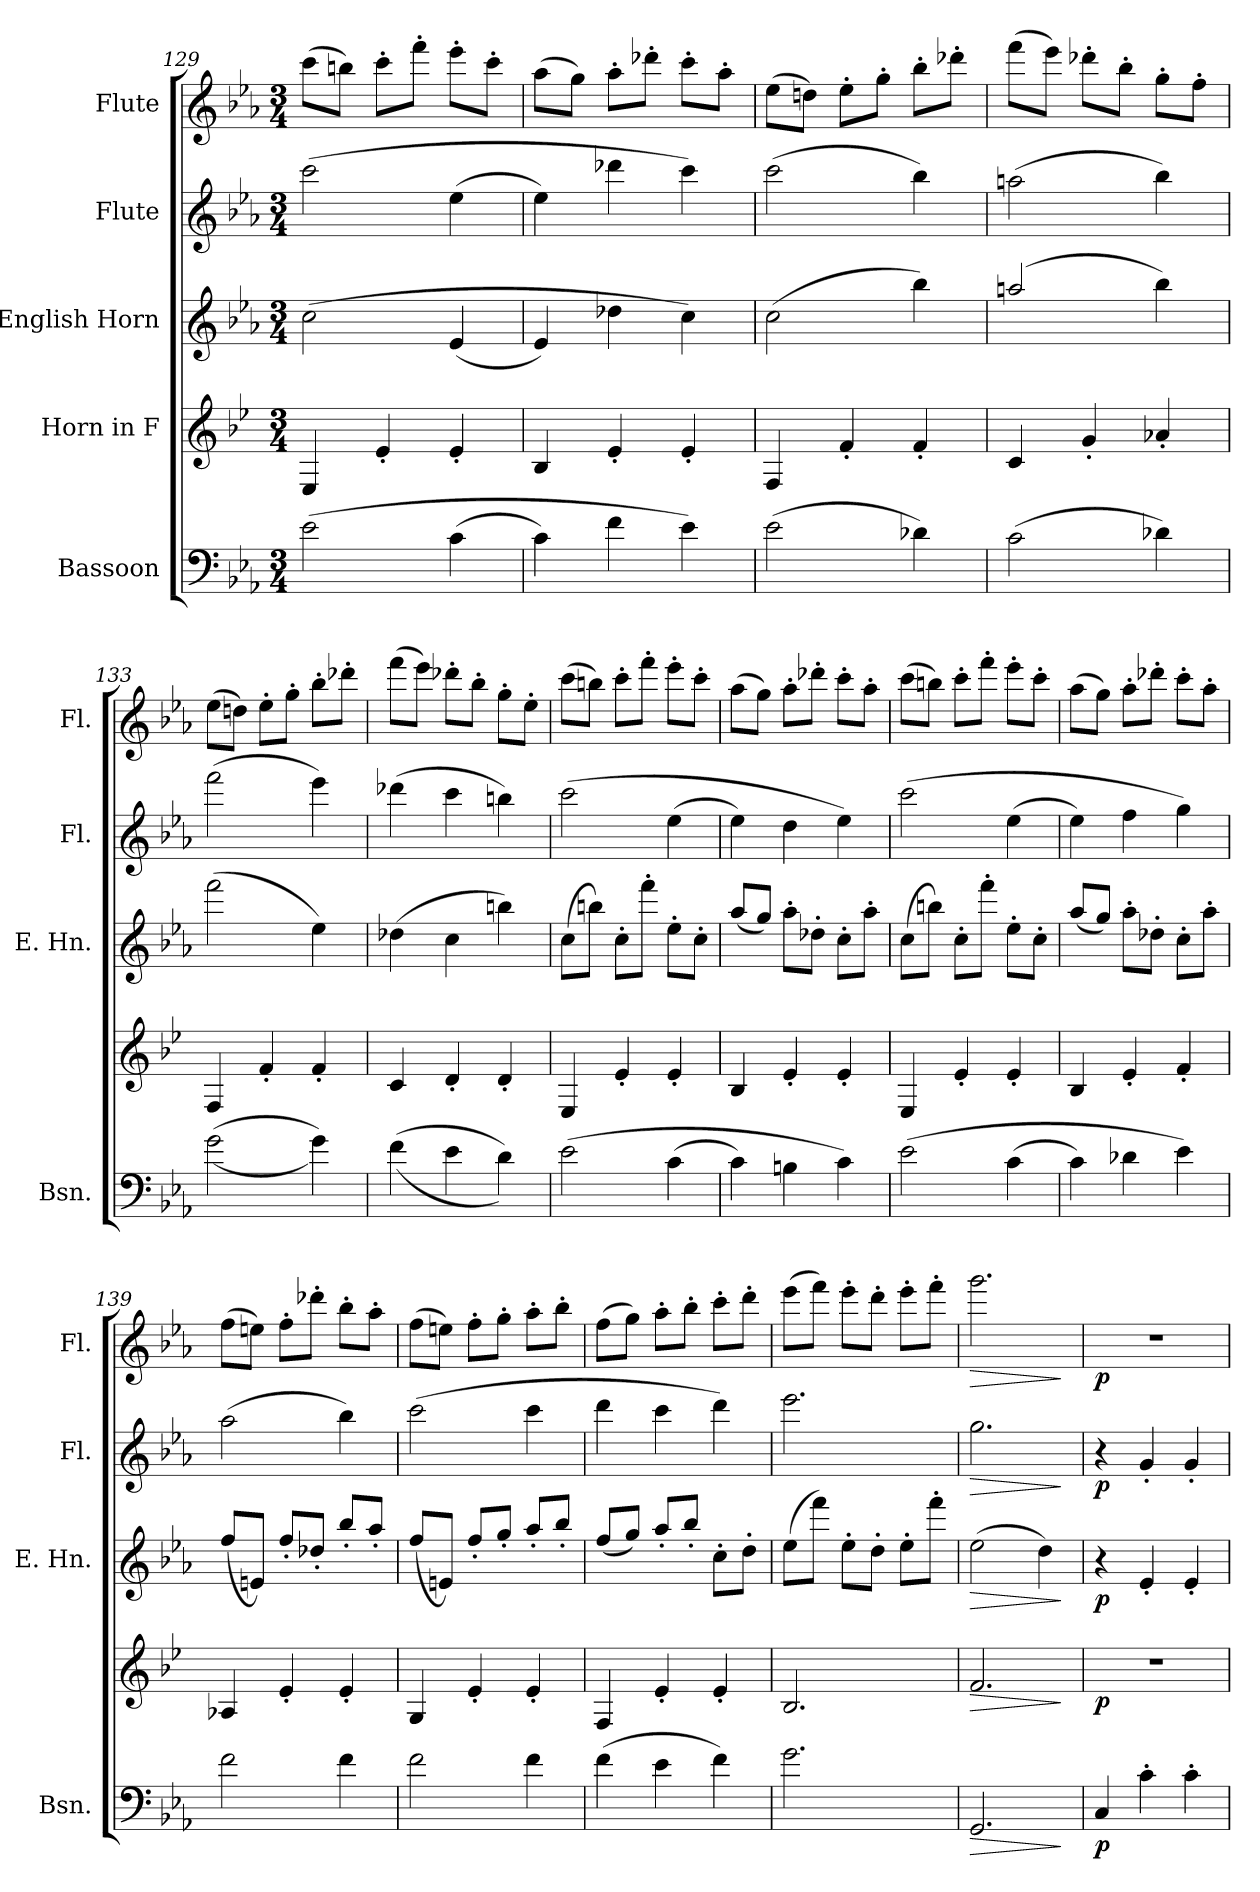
**kern	**dynam	**kern	**dynam	**kern	**dynam	**kern	**dynam	**kern	**dynam
*part5	*part5	*part4	*part4	*part3	*part3	*part2	*part2	*part1	*part1
*staff5	*staff5	*staff4	*staff4	*staff3	*staff3	*staff2	*staff2	*staff1	*staff1
*I"Bassoon	*	*I"Horn in F	*	*I"English Horn	*	*I"Flute	*	*I"Flute	*
*I'Bsn.	*	*	*	*I'E. Hn.	*	*I'Fl.	*	*I'Fl.	*
!!LO:PB:g=z
*clefF4	*	*clefG2	*	*clefG2	*	*clefG2	*	*clefG2	*
*	*	*ITrd4c7	*	*ITrd4c7	*	*	*	*	*
*k[b-e-a-]	*	*k[b-e-a-]	*	*k[b-e-a-d-]	*	*k[b-e-a-]	*	*k[b-e-a-]	*
*M3/4	*	*M3/4	*	*M3/4	*	*M3/4	*	*M3/4	*
=129	=129	=129	=129	=129	=129	=129	=129	=129	=129
(2e-\	.	4AA-/	.	(2f\	.	(2ccc\	.	(8ccc\L	.
.	.	.	.	.	.	.	.	8bbn\J)	.
.	.	4A-'/	.	.	.	.	.	8ccc'\L	.
.	.	.	.	.	.	.	.	8fff'\J	.
(4c\	.	4A-'/	.	(4A-/	.	(4ee-\	.	8eee-'\L	.
.	.	.	.	.	.	.	.	8ccc'\J	.
=130	=130	=130	=130	=130	=130	=130	=130	=130	=130
4c\)	.	4E-/	.	4A-/)	.	4ee-\)	.	(8aa-\L	.
.	.	.	.	.	.	.	.	8gg\J)	.
4f\	.	4A-'/	.	4g-X\	.	4ddd-X\	.	8aa-'\L	.
.	.	.	.	.	.	.	.	8ddd-X'\J	.
4e-\)	.	4A-'/	.	4f\)	.	4ccc\)	.	8ccc'\L	.
.	.	.	.	.	.	.	.	8aa-'\J	.
=131	=131	=131	=131	=131	=131	=131	=131	=131	=131
(2e-\	.	4BB-/	.	(2f\	.	(2ccc\	.	(8ee-\L	.
.	.	.	.	.	.	.	.	8ddn\J)	.
.	.	4B-'/	.	.	.	.	.	8ee-'\L	.
.	.	.	.	.	.	.	.	8gg'\J	.
4d-X\)	.	4B-'/	.	4ee-\)	.	4bb-\)	.	8bb-'\L	.
.	.	.	.	.	.	.	.	8ddd-X'\J	.
=132	=132	=132	=132	=132	=132	=132	=132	=132	=132
(2c\	.	4F/	.	(2ddn/	.	(2aan\	.	(8fff\L	.
.	.	.	.	.	.	.	.	8eee-\J)	.
.	.	4c'/	.	.	.	.	.	8ddd-X'\L	.
.	.	.	.	.	.	.	.	8bb-'\J	.
4d-X\)	.	4d-X'/	.	4ee-\)	.	4bb-\)	.	8gg'\L	.
.	.	.	.	.	.	.	.	8ff'\J	.
!!LO:LB:g=z
=133	=133	=133	=133	=133	=133	=133	=133	=133	=133
((2g\	.	4BB-/	.	(2bb-\	.	(2fff\	.	(8ee-\L	.
.	.	.	.	.	.	.	.	8ddn\J)	.
.	.	4B-'/	.	.	.	.	.	8ee-'\L	.
.	.	.	.	.	.	.	.	8gg'\J	.
4g\))	.	4B-'/	.	4a-\)	.	4eee-\)	.	8bb-'\L	.
.	.	.	.	.	.	.	.	8ddd-X'\J	.
=134	=134	=134	=134	=134	=134	=134	=134	=134	=134
((4f\	.	4F/	.	(4g-X\	.	(4ddd-X\	.	(8fff\L	.
.	.	.	.	.	.	.	.	8eee-\J)	.
4e-\	.	4G'/	.	4f\	.	4ccc\	.	8ddd-X'\L	.
.	.	.	.	.	.	.	.	8bb-'\J	.
4d\))	.	4G'/	.	4een\)	.	4bbn\)	.	8gg'\L	.
.	.	.	.	.	.	.	.	8ee-'\J	.
=135	=135	=135	=135	=135	=135	=135	=135	=135	=135
(2e-\	.	4AA-/	.	(8f\L	.	(2ccc\	.	(8ccc\L	.
.	.	.	.	8een\J)	.	.	.	8bbn\J)	.
.	.	4A-'/	.	8f'\L	.	.	.	8ccc'\L	.
.	.	.	.	8bb-'\J	.	.	.	8fff'\J	.
(4c\	.	4A-'/	.	8a-'\L	.	(4ee-\	.	8eee-'\L	.
.	.	.	.	8f'\J	.	.	.	8ccc'\J	.
=136	=136	=136	=136	=136	=136	=136	=136	=136	=136
4c\)	.	4E-/	.	(8dd-/L	.	4ee-\)	.	(8aa-\L	.
.	.	.	.	8cc/J)	.	.	.	8gg\J)	.
4Bn\	.	4A-'/	.	8dd-'\L	.	4dd\	.	8aa-'\L	.
.	.	.	.	8g-X'\J	.	.	.	8ddd-X'\J	.
4c\)	.	4A-'/	.	8f'\L	.	4ee-\)	.	8ccc'\L	.
.	.	.	.	8dd-'\J	.	.	.	8aa-'\J	.
!!LO:PB:g=z
=137	=137	=137	=137	=137	=137	=137	=137	=137	=137
(2e-\	.	4AA-/	.	(8f\L	.	(2ccc\	.	(8ccc\L	.
.	.	.	.	8een\J)	.	.	.	8bbn\J)	.
.	.	4A-'/	.	8f'\L	.	.	.	8ccc'\L	.
.	.	.	.	8bb-'\J	.	.	.	8fff'\J	.
(4c\	.	4A-'/	.	8a-'\L	.	(4ee-\	.	8eee-'\L	.
.	.	.	.	8f'\J	.	.	.	8ccc'\J	.
=138	=138	=138	=138	=138	=138	=138	=138	=138	=138
4c\)	.	4E-/	.	(8dd-/L	.	4ee-\)	.	(8aa-\L	.
.	.	.	.	8cc/J)	.	.	.	8gg\J)	.
4d-X\	.	4A-'/	.	8dd-'\L	.	4ff\	.	8aa-'\L	.
.	.	.	.	8g-X'\J	.	.	.	8ddd-X'\J	.
4e-\)	.	4B-'/	.	8f'\L	.	4gg\)	.	8ccc'\L	.
.	.	.	.	8dd-'\J	.	.	.	8aa-'\J	.
=139	=139	=139	=139	=139	=139	=139	=139	=139	=139
2f\	.	4D-X/	.	(8b-/L	.	(2aa-\	.	(8ff\L	.
.	.	.	.	8An/J)	.	.	.	8een\J)	.
.	.	4A-'/	.	8b-'/L	.	.	.	8ff'\L	.
.	.	.	.	8g-X'/J	.	.	.	8ddd-X'\J	.
4f\	.	4A-'/	.	8ee-'/L	.	4bb-\)	.	8bb-'\L	.
.	.	.	.	8dd-'/J	.	.	.	8aa-'\J	.
=140	=140	=140	=140	=140	=140	=140	=140	=140	=140
2f\	.	4C/	.	(8b-/L	.	(2ccc\	.	(8ff\L	.
.	.	.	.	8An/J)	.	.	.	8een\J)	.
.	.	4A-'/	.	8b-'/L	.	.	.	8ff'\L	.
.	.	.	.	8cc'/J	.	.	.	8gg'\J	.
4f\	.	4A-'/	.	8dd-'/L	.	4ccc\	.	8aa-'\L	.
.	.	.	.	8ee-'/J	.	.	.	8bb-'\J	.
!!LO:LB:g=z
=141	=141	=141	=141	=141	=141	=141	=141	=141	=141
(4f\	.	4BB-/	.	(8b-/L	.	4ddd\	.	(8ff\L	.
.	.	.	.	8cc/J)	.	.	.	8gg\J)	.
4e-\	.	4A-'/	.	8dd-'/L	.	4ccc\	.	8aa-'\L	.
.	.	.	.	8ee-'/J	.	.	.	8bb-'\J	.
4f\)	.	4A-'/	.	8f'\L	.	4ddd\)	.	8ccc'\L	.
.	.	.	.	8g'\J	.	.	.	8ddd'\J	.
=142	=142	=142	=142	=142	=142	=142	=142	=142	=142
2.g\	.	2.E-/	.	(8a-\L	.	2.eee-\	.	(8eee-\L	.
.	.	.	.	8bb-\J)	.	.	.	8fff\J)	.
.	.	.	.	8a-'\L	.	.	.	8eee-'\L	.
.	.	.	.	8g'\J	.	.	.	8ddd'\J	.
.	.	.	.	8a-'\L	.	.	.	8eee-'\L	.
.	.	.	.	8bb-'\J	.	.	.	8fff'\J	.
=143	=143	=143	=143	=143	=143	=143	=143	=143	=143
!	!LO:HP:b	!	!LO:HP:b	!	!LO:HP:b	!	!LO:HP:b	!	!LO:HP:b
2.GG/	>	2.B-/	>	(2a-\	>	2.gg\	>	2.ggg\	>
.	.	.	.	4g\)	.	.	.	.	.
.	]	.	]	.	]	.	]	.	]
=144	=144	=144	=144	=144	=144	=144	=144	=144	=144
!	!LO:DY:b	!	!LO:DY:b	!	!LO:DY:b	!	!LO:DY:b	!	!LO:DY:b
4C/	p	2.r	p	4r	p	4r	p	2.r	p
4c'\	.	.	.	4A-'/	.	4g'/	.	.	.
4c'\	.	.	.	4A-'/	.	4g'/	.	.	.
=	=	=	=	=	=	=	=	=	=
*-	*-	*-	*-	*-	*-	*-	*-	*-	*-
